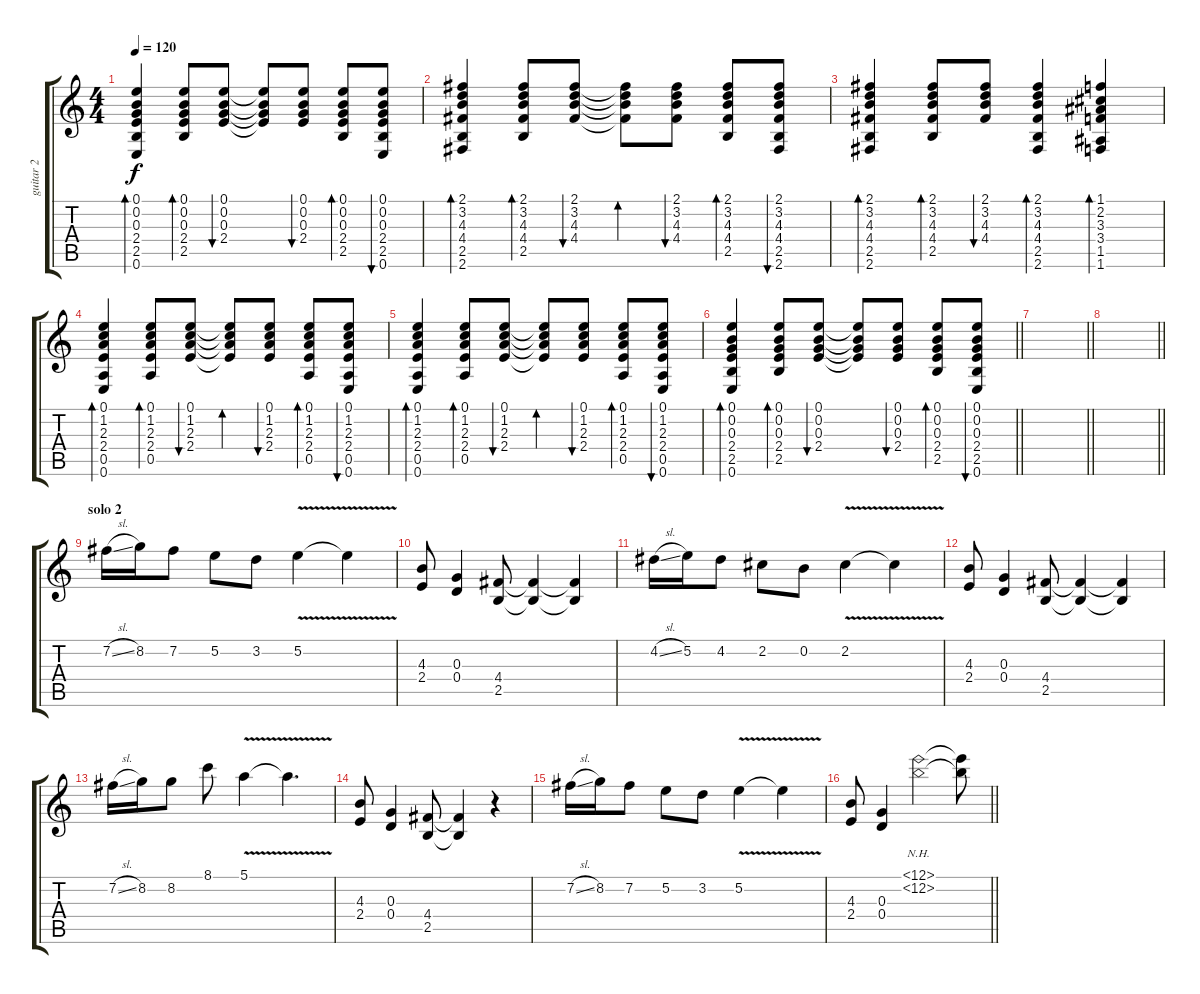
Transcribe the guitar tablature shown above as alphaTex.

\track ("guitar 2" "guitar 2") {instrument electricguitarjazz}
\staff {score tabs}
\tuning (E4 B3 G3 D3 A2 E2) {hide}
\ts (4 4)
\tempo 120
\clef g2
\ks c
(0.1 0.2 0.3 2.4 2.5 0.6).4{bd 60 dy f} (0.1 0.2 0.3 2.4 2.5).8{bd 60} (0.1 0.2 0.3 2.4).8{bu 60} (0.1{t} 0.2{t} 0.3{t} 2.4{t}).8 (0.1 0.2 0.3 2.4).8{bu 60} (0.1 0.2 0.3 2.4 2.5).8{bd 60} (0.1 0.2 0.3 2.4 2.5 0.6).8{bu 60} |
(2.1 3.2 4.3 4.4 2.5 2.6).4{bd 60} (2.1 3.2 4.3 4.4 2.5).8{bd 60} (2.1 3.2 4.3 4.4).8{bu 60} (2.1{t} 3.2{t} 4.3{t} 4.4{t}).8{bd 60} (2.1 3.2 4.3 4.4).8{bu 60} (2.1 3.2 4.3 4.4 2.5).8{bd 60} (2.1 3.2 4.3 4.4 2.5 2.6).8{bu 60} |
(2.1 3.2 4.3 4.4 2.5 2.6).4{bd 60} (2.1 3.2 4.3 4.4 2.5).8{bd 60} (2.1 3.2 4.3 4.4).8{bu 60} (2.1 3.2 4.3 4.4 2.5 2.6).4{bd 60} (1.1 2.2 3.3 3.4 1.5 1.6).4{bd 60} |
(0.1 1.2 2.3 2.4 0.5 0.6).4{bd 60} (0.1 1.2 2.3 2.4 0.5).8{bd 60} (0.1 1.2 2.3 2.4).8{bu 60} (0.1{t} 1.2{t} 2.3{t} 2.4{t}).8{bd 60} (0.1 1.2 2.3 2.4).8{bu 60} (0.1 1.2 2.3 2.4 0.5).8{bd 60} (0.1 1.2 2.3 2.4 0.5 0.6).8{bu 60} |
(0.1 1.2 2.3 2.4 0.5 0.6).4{bd 60} (0.1 1.2 2.3 2.4 0.5).8{bd 60} (0.1 1.2 2.3 2.4).8{bu 60} (0.1{t} 1.2{t} 2.3{t} 2.4{t}).8{bd 60} (0.1 1.2 2.3 2.4).8{bu 60} (0.1 1.2 2.3 2.4 0.5).8{bd 60} (0.1 1.2 2.3 2.4 0.5 0.6).8{bu 60} |
\barLineRight lightlight
(0.1 0.2 0.3 2.4 2.5 0.6).4{bd 60} (0.1 0.2 0.3 2.4 2.5).8{bd 60} (0.1 0.2 0.3 2.4).8{bu 60} (0.1{t} 0.2{t} 0.3{t} 2.4{t}).8 (0.1 0.2 0.3 2.4).8{bu 60} (0.1 0.2 0.3 2.4 2.5).8{bd 60} (0.1 0.2 0.3 2.4 2.5 0.6).8{bu 60} |
\barLineRight lightlight
|
\barLineRight lightlight
|
\section ("" "solo 2")
7.2{sl}.16{instrument distortionguitar} 8.2.16 7.2.8 5.2.8 3.2.8 5.2{v}.4 5.2{t}.4 |
(4.3 2.4).8 (0.3 0.4).4 (4.4 2.5).8 (4.4{t} 2.5{t}).4 (4.4{t} 2.5{t}).4 |
4.2{sl}.16 5.2.16 4.2.8 2.2.8 0.2.8 2.2{v}.4 2.2{t}.4 |
(4.3 2.4).8 (0.3 0.4).4 (4.4 2.5).8 (4.4{t} 2.5{t}).4 (4.4{t} 2.5{t}).4 |
7.2{sl}.16 8.2.16 8.2.8 8.1.8 5.1{v}.4 5.1{t}.4{d} |
(4.3 2.4).8 (0.3 0.4).4 (4.4 2.5).8 (4.4{t} 2.5{t}).4 r.4 |
7.2{sl}.16 8.2.16 7.2.8 5.2.8 3.2.8 5.2{v}.4 5.2{t}.4 |
\barLineRight lightlight
(4.3 2.4).8 (0.3 0.4).4 (12.1{nh} 12.2{nh}).2 (12.1{t} 12.2{t}).8
